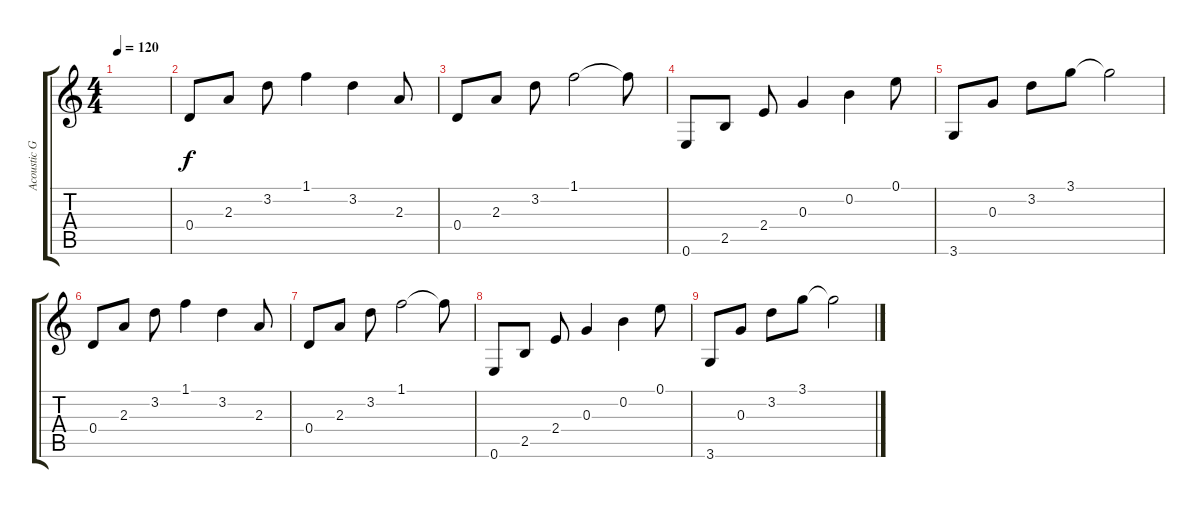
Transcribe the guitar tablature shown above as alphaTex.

\track ("Acoustic Guiitar" "Acoustic G") {instrument acousticguitarsteel}
\staff {score tabs}
\tuning (E4 B3 G3 D3 A2 E2) {hide}
\ts (4 4)
\tempo 120
\clef g2
\ks c
|
0.4.8 2.3.8 3.2.8 1.1.4 3.2.4 2.3.8 |
0.4.8 2.3.8 3.2.8 1.1.2 1.1{t}.8 |
0.6.8 2.5.8 2.4.8 0.3.4 0.2.4 0.1.8 |
3.6.8 0.3.8 3.2.8 3.1.8 3.1{t}.2 |
0.4.8 2.3.8 3.2.8 1.1.4 3.2.4 2.3.8 |
0.4.8 2.3.8 3.2.8 1.1.2 1.1{t}.8 |
0.6.8 2.5.8 2.4.8 0.3.4 0.2.4 0.1.8 |
3.6.8 0.3.8 3.2.8 3.1.8 3.1{t}.2
